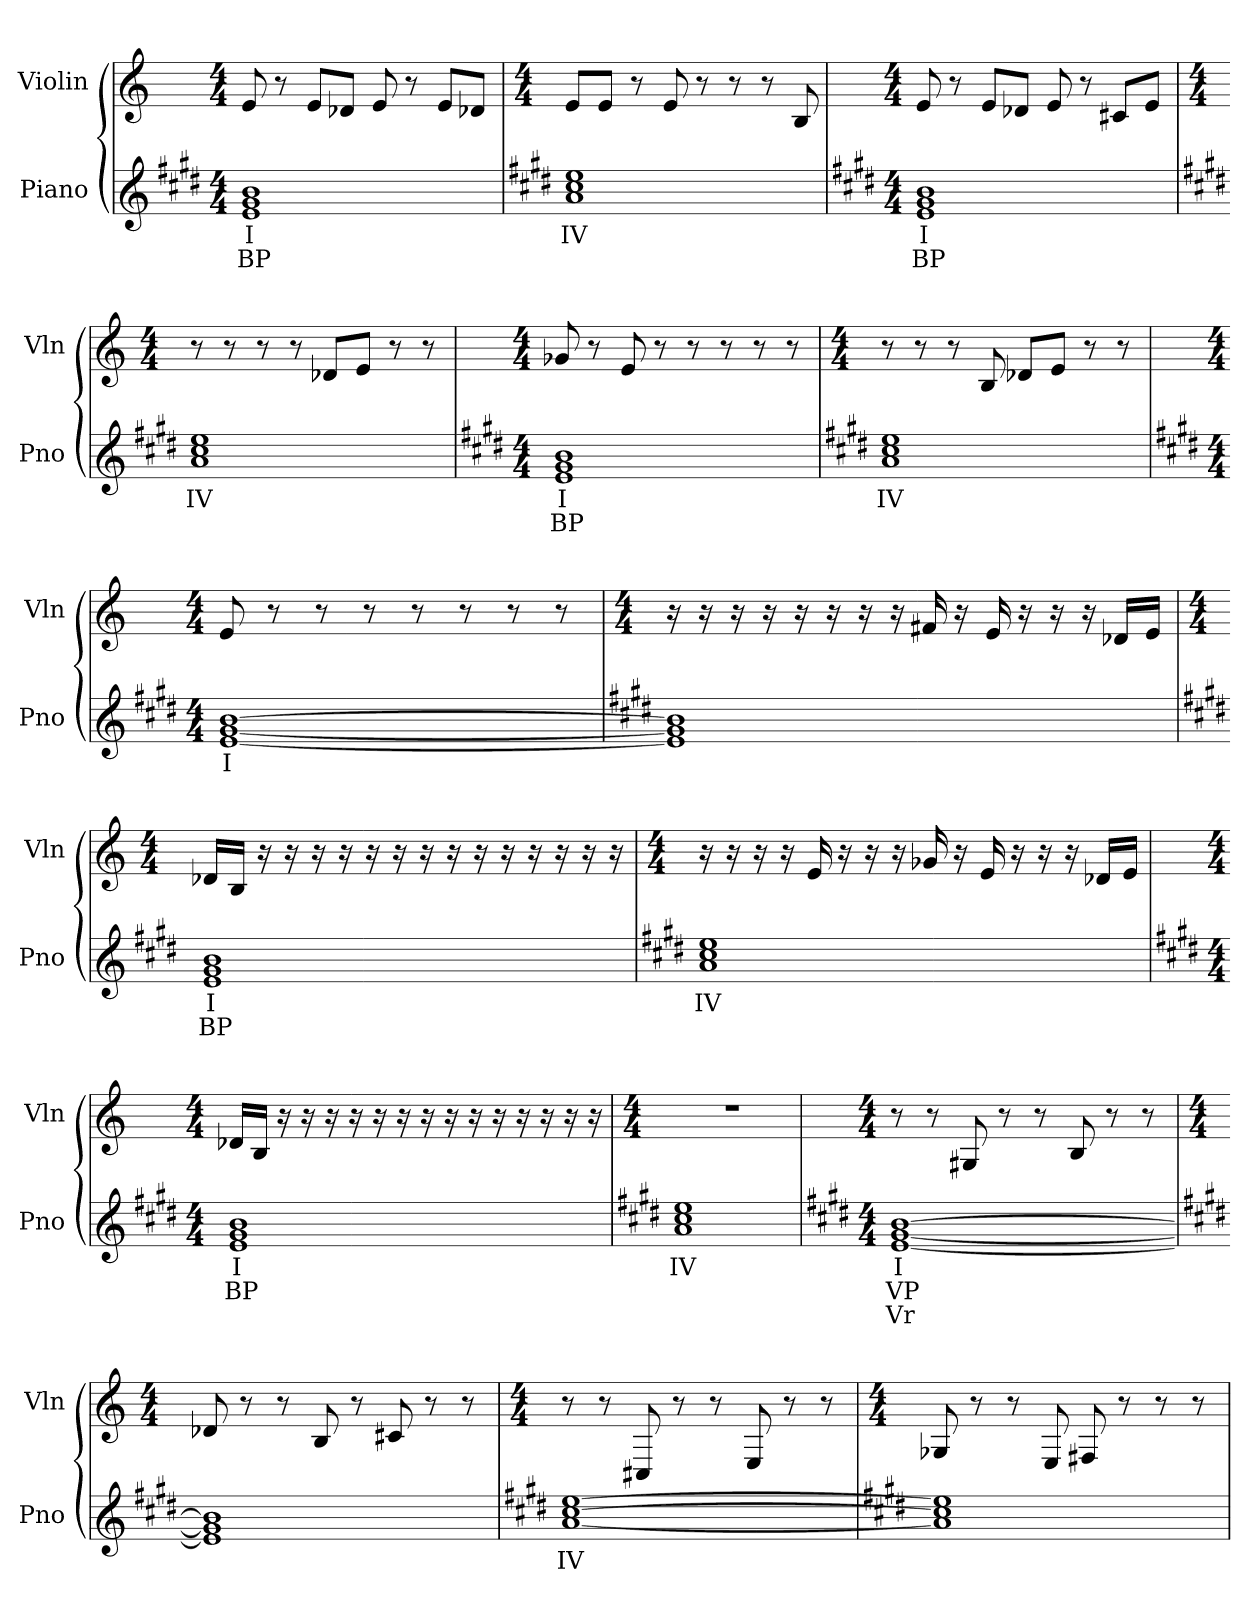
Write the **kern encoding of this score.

**kern	**text	**text	**text	**kern
*part2	*part2	*part2	*part2	*part1
*staff2	*staff2	*staff2	*staff2	*staff1
*I"Piano	*	*	*	*I"Violin
*I'Pno	*	*	*	*I'Vln
*k[f#c#g#d#]	*	*	*	*
*E:	*	*	*	*
*M4/4	*	*	*	*M4/4
=	=	=	=	=
1e 1g# 1b	I	BP	.	8e
.	.	.	.	8r
.	.	.	.	8eL
.	.	.	.	8d-XJ
.	.	.	.	8e
.	.	.	.	8r
.	.	.	.	8eL
.	.	.	.	8d-XJ
=	=	=	=	=
*k[f#c#g#d#]	*	*	*	*
*E:	*	*	*	*
*	*	*	*	*M4/4
1a 1cc# 1ee	IV	.	.	8eL
.	.	.	.	8eJ
.	.	.	.	8r
.	.	.	.	8e
.	.	.	.	8r
.	.	.	.	8r
.	.	.	.	8r
.	.	.	.	8B
=	=	=	=	=
*k[f#c#g#d#]	*	*	*	*
*E:	*	*	*	*
*M4/4	*	*	*	*M4/4
1e 1g# 1b	I	BP	.	8e
.	.	.	.	8r
.	.	.	.	8eL
.	.	.	.	8d-XJ
.	.	.	.	8e
.	.	.	.	8r
.	.	.	.	8c#XL
.	.	.	.	8eJ
=	=	=	=	=
*k[f#c#g#d#]	*	*	*	*
*E:	*	*	*	*
*	*	*	*	*M4/4
1a 1cc# 1ee	IV	.	.	8r
.	.	.	.	8r
.	.	.	.	8r
.	.	.	.	8r
.	.	.	.	8d-XL
.	.	.	.	8eJ
.	.	.	.	8r
.	.	.	.	8r
=	=	=	=	=
*k[f#c#g#d#]	*	*	*	*
*E:	*	*	*	*
*M4/4	*	*	*	*M4/4
1e 1g# 1b	I	BP	.	8g-X
.	.	.	.	8r
.	.	.	.	8e
.	.	.	.	8r
.	.	.	.	8r
.	.	.	.	8r
.	.	.	.	8r
.	.	.	.	8r
=	=	=	=	=
*k[f#c#g#d#]	*	*	*	*
*E:	*	*	*	*
*	*	*	*	*M4/4
1a 1cc# 1ee	IV	.	.	8r
.	.	.	.	8r
.	.	.	.	8r
.	.	.	.	8B
.	.	.	.	8d-XL
.	.	.	.	8eJ
.	.	.	.	8r
.	.	.	.	8r
=	=	=	=	=
*k[f#c#g#d#]	*	*	*	*
*E:	*	*	*	*
*M4/4	*	*	*	*M4/4
[1e [1g# [1b	I	.	.	8e
.	.	.	.	8r
.	.	.	.	8r
.	.	.	.	8r
.	.	.	.	8r
.	.	.	.	8r
.	.	.	.	8r
.	.	.	.	8r
=	=	=	=	=
*k[f#c#g#d#]	*	*	*	*
*E:	*	*	*	*
*	*	*	*	*M4/4
1e] 1g#] 1b]	.	.	.	16r
.	.	.	.	16r
.	.	.	.	16r
.	.	.	.	16r
.	.	.	.	16r
.	.	.	.	16r
.	.	.	.	16r
.	.	.	.	16r
.	.	.	.	16f#X
.	.	.	.	16r
.	.	.	.	16e
.	.	.	.	16r
.	.	.	.	16r
.	.	.	.	16r
.	.	.	.	16d-XLL
.	.	.	.	16eJJ
=	=	=	=	=
*k[f#c#g#d#]	*	*	*	*
*E:	*	*	*	*
*	*	*	*	*M4/4
1e 1g# 1b	I	BP	.	16d-XLL
.	.	.	.	16BJJ
.	.	.	.	16r
.	.	.	.	16r
.	.	.	.	16r
.	.	.	.	16r
.	.	.	.	16r
.	.	.	.	16r
.	.	.	.	16r
.	.	.	.	16r
.	.	.	.	16r
.	.	.	.	16r
.	.	.	.	16r
.	.	.	.	16r
.	.	.	.	16r
.	.	.	.	16r
=	=	=	=	=
*k[f#c#g#d#]	*	*	*	*
*E:	*	*	*	*
*	*	*	*	*M4/4
1a 1cc# 1ee	IV	.	.	16r
.	.	.	.	16r
.	.	.	.	16r
.	.	.	.	16r
.	.	.	.	16e
.	.	.	.	16r
.	.	.	.	16r
.	.	.	.	16r
.	.	.	.	16g-X
.	.	.	.	16r
.	.	.	.	16e
.	.	.	.	16r
.	.	.	.	16r
.	.	.	.	16r
.	.	.	.	16d-XLL
.	.	.	.	16eJJ
=	=	=	=	=
*k[f#c#g#d#]	*	*	*	*
*E:	*	*	*	*
*M4/4	*	*	*	*M4/4
1e 1g# 1b	I	BP	.	16d-XLL
.	.	.	.	16BJJ
.	.	.	.	16r
.	.	.	.	16r
.	.	.	.	16r
.	.	.	.	16r
.	.	.	.	16r
.	.	.	.	16r
.	.	.	.	16r
.	.	.	.	16r
.	.	.	.	16r
.	.	.	.	16r
.	.	.	.	16r
.	.	.	.	16r
.	.	.	.	16r
.	.	.	.	16r
=	=	=	=	=
*k[f#c#g#d#]	*	*	*	*
*E:	*	*	*	*
*	*	*	*	*M4/4
1a 1cc# 1ee	IV	.	.	1r
=	=	=	=	=
*k[f#c#g#d#]	*	*	*	*
*E:	*	*	*	*
*M4/4	*	*	*	*M4/4
[1e [1g# [1b	I	VP	Vr	8r
.	.	.	.	8r
.	.	.	.	8G#X
.	.	.	.	8r
.	.	.	.	8r
.	.	.	.	8B
.	.	.	.	8r
.	.	.	.	8r
=	=	=	=	=
*k[f#c#g#d#]	*	*	*	*
*E:	*	*	*	*
*	*	*	*	*M4/4
1e] 1g#] 1b]	.	.	.	8d-X
.	.	.	.	8r
.	.	.	.	8r
.	.	.	.	8B
.	.	.	.	8r
.	.	.	.	8c#X
.	.	.	.	8r
.	.	.	.	8r
=	=	=	=	=
*k[f#c#g#d#]	*	*	*	*
*E:	*	*	*	*
*	*	*	*	*M4/4
[1a [1cc# [1ee	IV	.	.	8r
.	.	.	.	8r
.	.	.	.	8C#X
.	.	.	.	8r
.	.	.	.	8r
.	.	.	.	8E
.	.	.	.	8r
.	.	.	.	8r
=	=	=	=	=
*k[f#c#g#d#]	*	*	*	*
*E:	*	*	*	*
*	*	*	*	*M4/4
1a] 1cc#] 1ee]	.	.	.	8G-X
.	.	.	.	8r
.	.	.	.	8r
.	.	.	.	8E
.	.	.	.	8F#X
.	.	.	.	8r
.	.	.	.	8r
.	.	.	.	8r
=	=	=	=	=
*-	*-	*-	*-	*-
